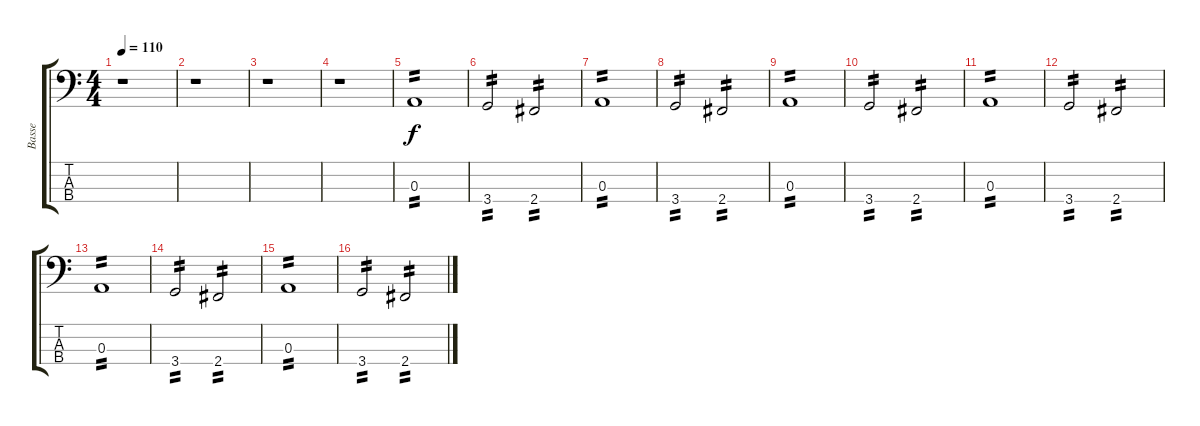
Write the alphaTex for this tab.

\track ("Basse" "Basse") {instrument electricbassfinger}
\staff {score tabs}
\tuning (G2 D2 A1 E1) {hide}
\ts (4 4)
\tempo 110
\clef f4
\ks c
r.1{dy f} |
r.1 |
r.1 |
r.1 |
0.3.1{tp 2} |
3.4.2{tp 2} 2.4.2{tp 2} |
0.3.1{tp 2} |
3.4.2{tp 2} 2.4.2{tp 2} |
0.3.1{tp 2} |
3.4.2{tp 2} 2.4.2{tp 2} |
0.3.1{tp 2} |
3.4.2{tp 2} 2.4.2{tp 2} |
0.3.1{tp 2} |
3.4.2{tp 2} 2.4.2{tp 2} |
0.3.1{tp 2} |
3.4.2{tp 2} 2.4.2{tp 2}
